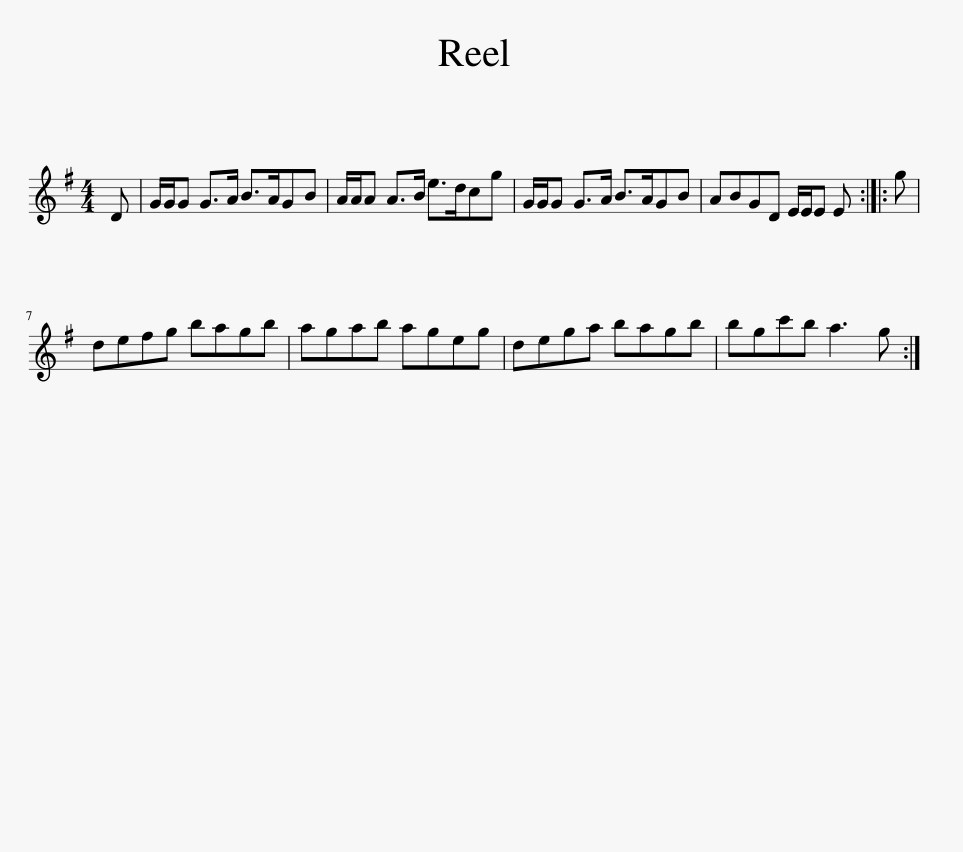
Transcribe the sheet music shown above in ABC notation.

X:1
L:1/8
M:4/4
I:linebreak $
K:G
V:1 treble
V:1
 D | G/G/G G>A B>AGB | A/A/A A>B e>dcg | G/G/G G>A B>AGB | ABGD E/E/E E :: %5
 g |$ defg bagb | agab ageg | dega bagb | bgc'b a3 g :| %10
